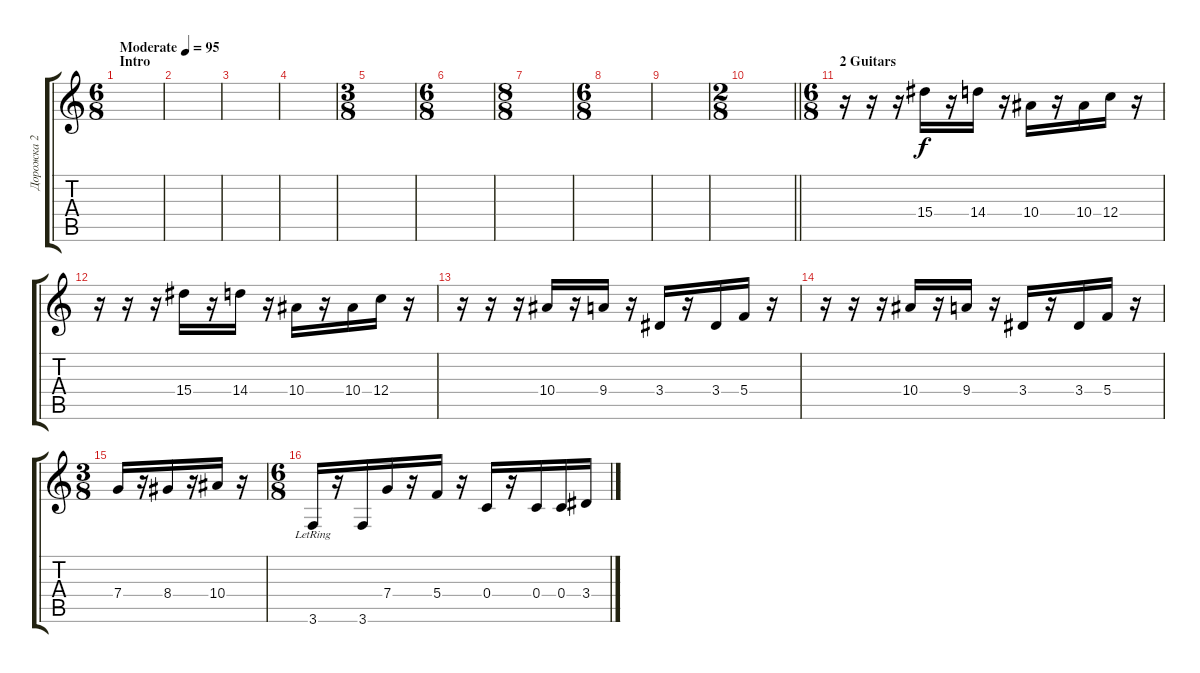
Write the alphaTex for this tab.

\track ("Дорожка 2" "Дорожка 2") {instrument overdrivenguitar}
\staff {score tabs}
\tuning (D4 A3 F3 C3 G2 D2) {hide}
\ts (6 8)
\section ("" "Intro")
\tempo (95 "Moderate")
\clef g2
\ks c
|
|
|
|
\ts (3 8)
|
\ts (6 8)
|
\ts (8 8)
|
\ts (6 8)
|
|
\ts (2 8)
\barLineRight lightlight
|
\ts (6 8)
\section ("" "2 Guitars")
r.16 r.16 r.16 15.4.16 r.16 14.4.16 r.16 10.4.16 r.16 10.4.16 12.4.16 r.16 |
r.16 r.16 r.16 15.4.16 r.16 14.4.16 r.16 10.4.16 r.16 10.4.16 12.4.16 r.16 |
r.16 r.16 r.16 10.4.16 r.16 9.4.16 r.16 3.4.16 r.16 3.4.16 5.4.16 r.16 |
r.16 r.16 r.16 10.4.16 r.16 9.4.16 r.16 3.4.16 r.16 3.4.16 5.4.16 r.16 |
\ts (3 8)
7.4.16 r.16 8.4.16 r.16 10.4.16 r.16 |
\ts (6 8)
3.6{lr}.16 r.16 3.6.16 7.4.16 r.16 5.4.16 r.16 0.4.16 r.16 0.4.16 0.4.16 3.4.16
